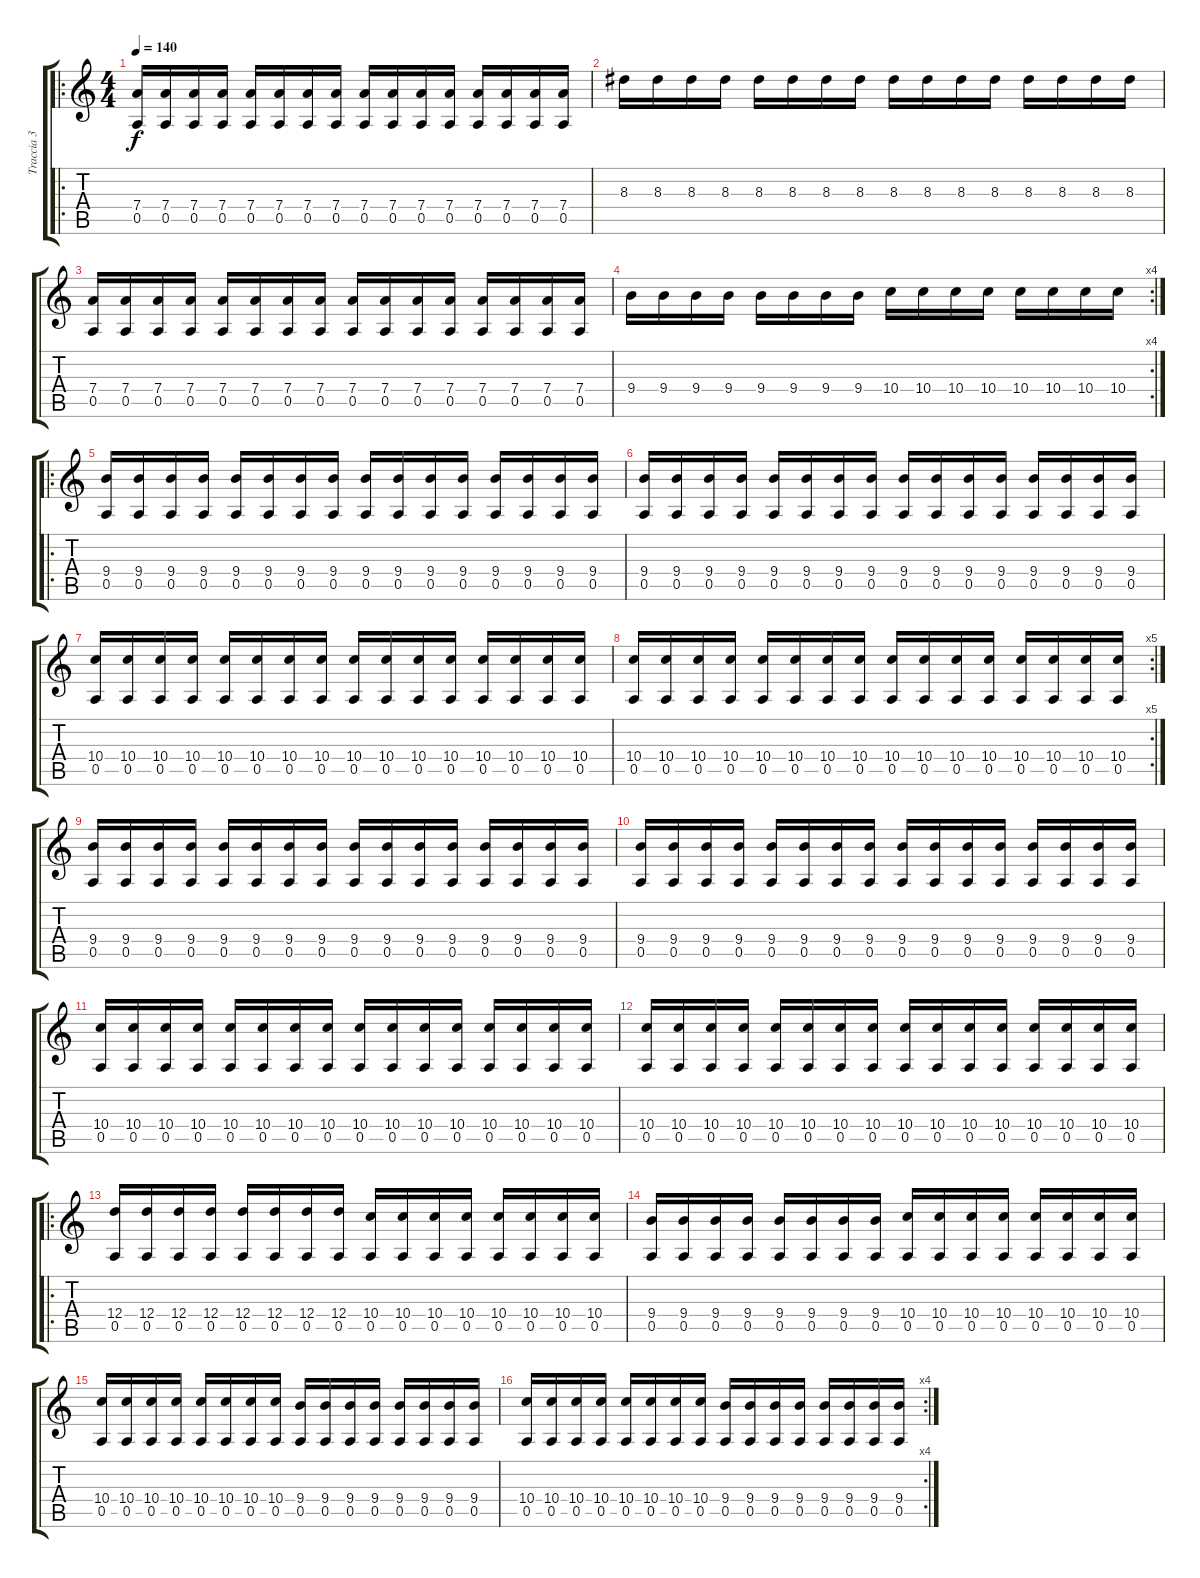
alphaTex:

\track ("Traccia 3" "Traccia 3") {instrument distortionguitar}
\staff {score tabs}
\tuning (E4 B3 G3 D3 A2 E2) {hide}
\ro
\ts (4 4)
\tempo 140
\clef g2
\ks c
(7.4 0.5).16{dy f} (7.4 0.5).16 (7.4 0.5).16 (7.4 0.5).16 (7.4 0.5).16 (7.4 0.5).16 (7.4 0.5).16 (7.4 0.5).16 (7.4 0.5).16 (7.4 0.5).16 (7.4 0.5).16 (7.4 0.5).16 (7.4 0.5).16 (7.4 0.5).16 (7.4 0.5).16 (7.4 0.5).16 |
8.3.16 8.3.16 8.3.16 8.3.16 8.3.16 8.3.16 8.3.16 8.3.16 8.3.16 8.3.16 8.3.16 8.3.16 8.3.16 8.3.16 8.3.16 8.3.16 |
(7.4 0.5).16 (7.4 0.5).16 (7.4 0.5).16 (7.4 0.5).16 (7.4 0.5).16 (7.4 0.5).16 (7.4 0.5).16 (7.4 0.5).16 (7.4 0.5).16 (7.4 0.5).16 (7.4 0.5).16 (7.4 0.5).16 (7.4 0.5).16 (7.4 0.5).16 (7.4 0.5).16 (7.4 0.5).16 |
\rc 4
9.4.16 9.4.16 9.4.16 9.4.16 9.4.16 9.4.16 9.4.16 9.4.16 10.4.16 10.4.16 10.4.16 10.4.16 10.4.16 10.4.16 10.4.16 10.4.16 |
\ro
(9.4 0.5).16 (9.4 0.5).16 (9.4 0.5).16 (9.4 0.5).16 (9.4 0.5).16 (9.4 0.5).16 (9.4 0.5).16 (9.4 0.5).16 (9.4 0.5).16 (9.4 0.5).16 (9.4 0.5).16 (9.4 0.5).16 (9.4 0.5).16 (9.4 0.5).16 (9.4 0.5).16 (9.4 0.5).16 |
(9.4 0.5).16 (9.4 0.5).16 (9.4 0.5).16 (9.4 0.5).16 (9.4 0.5).16 (9.4 0.5).16 (9.4 0.5).16 (9.4 0.5).16 (9.4 0.5).16 (9.4 0.5).16 (9.4 0.5).16 (9.4 0.5).16 (9.4 0.5).16 (9.4 0.5).16 (9.4 0.5).16 (9.4 0.5).16 |
(10.4 0.5).16 (10.4 0.5).16 (10.4 0.5).16 (10.4 0.5).16 (10.4 0.5).16 (10.4 0.5).16 (10.4 0.5).16 (10.4 0.5).16 (10.4 0.5).16 (10.4 0.5).16 (10.4 0.5).16 (10.4 0.5).16 (10.4 0.5).16 (10.4 0.5).16 (10.4 0.5).16 (10.4 0.5).16 |
\rc 5
(10.4 0.5).16 (10.4 0.5).16 (10.4 0.5).16 (10.4 0.5).16 (10.4 0.5).16 (10.4 0.5).16 (10.4 0.5).16 (10.4 0.5).16 (10.4 0.5).16 (10.4 0.5).16 (10.4 0.5).16 (10.4 0.5).16 (10.4 0.5).16 (10.4 0.5).16 (10.4 0.5).16 (10.4 0.5).16 |
(9.4 0.5).16 (9.4 0.5).16 (9.4 0.5).16 (9.4 0.5).16 (9.4 0.5).16 (9.4 0.5).16 (9.4 0.5).16 (9.4 0.5).16 (9.4 0.5).16 (9.4 0.5).16 (9.4 0.5).16 (9.4 0.5).16 (9.4 0.5).16 (9.4 0.5).16 (9.4 0.5).16 (9.4 0.5).16 |
(9.4 0.5).16 (9.4 0.5).16 (9.4 0.5).16 (9.4 0.5).16 (9.4 0.5).16 (9.4 0.5).16 (9.4 0.5).16 (9.4 0.5).16 (9.4 0.5).16 (9.4 0.5).16 (9.4 0.5).16 (9.4 0.5).16 (9.4 0.5).16 (9.4 0.5).16 (9.4 0.5).16 (9.4 0.5).16 |
(10.4 0.5).16 (10.4 0.5).16 (10.4 0.5).16 (10.4 0.5).16 (10.4 0.5).16 (10.4 0.5).16 (10.4 0.5).16 (10.4 0.5).16 (10.4 0.5).16 (10.4 0.5).16 (10.4 0.5).16 (10.4 0.5).16 (10.4 0.5).16 (10.4 0.5).16 (10.4 0.5).16 (10.4 0.5).16 |
(10.4 0.5).16 (10.4 0.5).16 (10.4 0.5).16 (10.4 0.5).16 (10.4 0.5).16 (10.4 0.5).16 (10.4 0.5).16 (10.4 0.5).16 (10.4 0.5).16 (10.4 0.5).16 (10.4 0.5).16 (10.4 0.5).16 (10.4 0.5).16 (10.4 0.5).16 (10.4 0.5).16 (10.4 0.5).16 |
\ro
(12.4 0.5).16 (12.4 0.5).16 (12.4 0.5).16 (12.4 0.5).16 (12.4 0.5).16 (12.4 0.5).16 (12.4 0.5).16 (12.4 0.5).16 (10.4 0.5).16 (10.4 0.5).16 (10.4 0.5).16 (10.4 0.5).16 (10.4 0.5).16 (10.4 0.5).16 (10.4 0.5).16 (10.4 0.5).16 |
(9.4 0.5).16 (9.4 0.5).16 (9.4 0.5).16 (9.4 0.5).16 (9.4 0.5).16 (9.4 0.5).16 (9.4 0.5).16 (9.4 0.5).16 (10.4 0.5).16 (10.4 0.5).16 (10.4 0.5).16 (10.4 0.5).16 (10.4 0.5).16 (10.4 0.5).16 (10.4 0.5).16 (10.4 0.5).16 |
(10.4 0.5).16 (10.4 0.5).16 (10.4 0.5).16 (10.4 0.5).16 (10.4 0.5).16 (10.4 0.5).16 (10.4 0.5).16 (10.4 0.5).16 (9.4 0.5).16 (9.4 0.5).16 (9.4 0.5).16 (9.4 0.5).16 (9.4 0.5).16 (9.4 0.5).16 (9.4 0.5).16 (9.4 0.5).16 |
\rc 4
(10.4 0.5).16 (10.4 0.5).16 (10.4 0.5).16 (10.4 0.5).16 (10.4 0.5).16 (10.4 0.5).16 (10.4 0.5).16 (10.4 0.5).16 (9.4 0.5).16 (9.4 0.5).16 (9.4 0.5).16 (9.4 0.5).16 (9.4 0.5).16 (9.4 0.5).16 (9.4 0.5).16 (9.4 0.5).16
